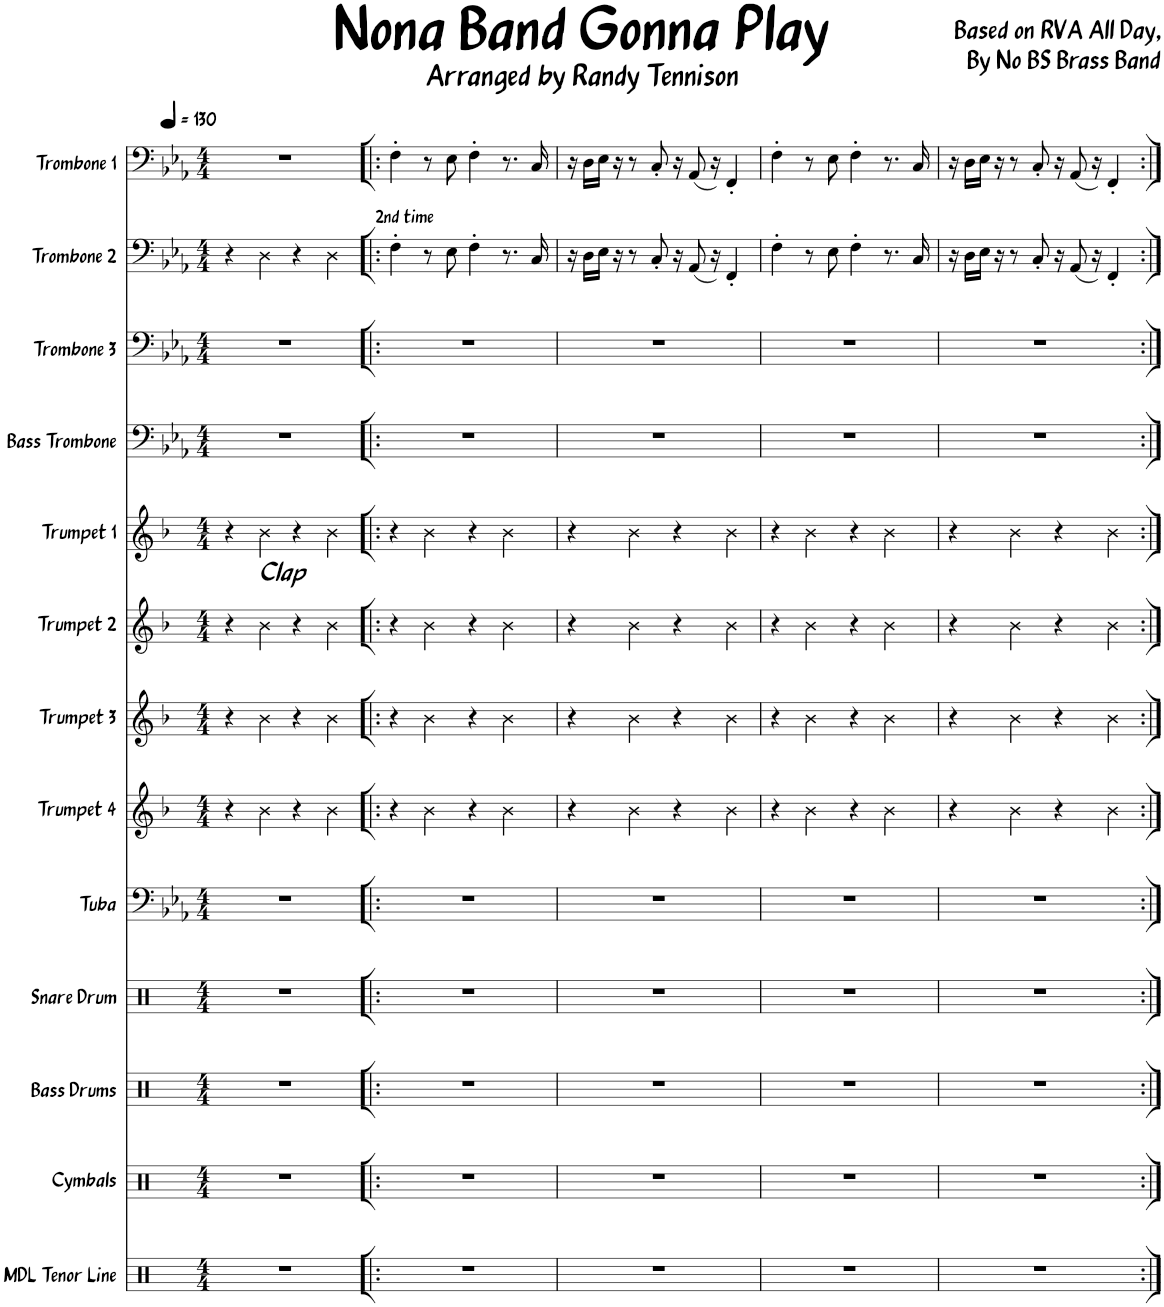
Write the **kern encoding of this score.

**kern	**kern	**kern	**kern	**kern	**kern	**kern	**kern	**kern	**kern	**kern	**kern	**kern
*part13	*part12	*part11	*part10	*part9	*part8	*part7	*part6	*part5	*part4	*part3	*part2	*part1
*staff13	*staff12	*staff11	*staff10	*staff9	*staff8	*staff7	*staff6	*staff5	*staff4	*staff3	*staff2	*staff1
*I"MDL Tenor Line	*I"Cymbals	*I"Bass Drums	*I"Snare Drum	*I"Tuba	*I"Trumpet 4	*I"Trumpet 3	*I"Trumpet 2	*I"Trumpet 1	*I"Bass Trombone	*I"Trombone 3	*I"Trombone 2	*I"Trombone 1
*I'T. L.	*I'Cym.	*I'B.D.	*I'S.D.	*I'Tu.	*I'Tpt. 4	*I'Tpt. 3	*I'Tpt. 2	*I'Tpt. 1	*I'B. Tbn.	*I'Tbn. 3	*I'Tbn. 2	*I'Trb. 1
*clefX	*clefX	*clefX	*clefX	*clefF4	*clefG2	*clefG2	*clefG2	*clefG2	*clefF4	*clefF4	*clefF4	*clefF4
*	*	*	*	*	*Trd1c2	*Trd1c2	*Trd1c2	*Trd1c2	*	*	*	*
*k[]	*k[]	*k[]	*k[]	*k[b-e-a-]	*k[b-]	*k[b-]	*k[b-]	*k[b-]	*k[b-e-a-]	*k[b-e-a-]	*k[b-e-a-]	*k[b-e-a-]
*M4/4	*M4/4	*M4/4	*M4/4	*M4/4	*M4/4	*M4/4	*M4/4	*M4/4	*M4/4	*M4/4	*M4/4	*M4/4
=1	=1	=1	=1	=1	=1	=1	=1	=1	=1	=1	=1	=1
1r	1r	1r	1r	1r	4r	4r	4r	4r	1r	1r	4r	1r
!	!	!	!	!	!	!	!	!LO:TX:b:i:t=Clap	!	!	!	!
!	!	!	!	!	!LO:N:head=solid	!LO:N:head=solid	!LO:N:head=solid	!LO:N:head=solid	!	!	!LO:N:head=solid	!
.	.	.	.	.	4b-\	4b-\	4b-\	4b-\	.	.	4D\	.
.	.	.	.	.	4r	4r	4r	4r	.	.	4r	.
!	!	!	!	!	!	!	!	!	!	!	!LO:TX:a:t=2nd time	!
!	!	!	!	!	!LO:N:head=solid	!LO:N:head=solid	!LO:N:head=solid	!LO:N:head=solid	!	!	!LO:N:head=solid	!
.	.	.	.	.	4b-\	4b-\	4b-\	4b-\	.	.	4D\	.
=2!|:	=2!|:	=2!|:	=2!|:	=2!|:	=2!|:	=2!|:	=2!|:	=2!|:	=2!|:	=2!|:	=2!|:	=2!|:
*	*	*	*	*	*	*	*	*	*	*	*	*MM130
1r	1r	1r	1r	1r	4r	4r	4r	4r	1r	1r	4F'\	4F'\
!	!	!	!	!	!LO:N:head=solid	!LO:N:head=solid	!LO:N:head=solid	!LO:N:head=solid	!	!	!	!
.	.	.	.	.	4b-\	4b-\	4b-\	4b-\	.	.	8r	8r
.	.	.	.	.	.	.	.	.	.	.	8E-\	8E-\
.	.	.	.	.	4r	4r	4r	4r	.	.	4F'\	4F'\
!	!	!	!	!	!LO:N:head=solid	!LO:N:head=solid	!LO:N:head=solid	!LO:N:head=solid	!	!	!	!
.	.	.	.	.	4b-\	4b-\	4b-\	4b-\	.	.	8.r	8.r
.	.	.	.	.	.	.	.	.	.	.	16C/	16C/
=3	=3	=3	=3	=3	=3	=3	=3	=3	=3	=3	=3	=3
1r	1r	1r	1r	1r	4r	4r	4r	4r	1r	1r	16r	16r
.	.	.	.	.	.	.	.	.	.	.	16D\LL	16D\LL
.	.	.	.	.	.	.	.	.	.	.	16E-\JJ	16E-\JJ
.	.	.	.	.	.	.	.	.	.	.	16r	16r
!	!	!	!	!	!LO:N:head=solid	!LO:N:head=solid	!LO:N:head=solid	!LO:N:head=solid	!	!	!	!
.	.	.	.	.	4b-\	4b-\	4b-\	4b-\	.	.	8r	8r
.	.	.	.	.	.	.	.	.	.	.	8C'/	8C'/
.	.	.	.	.	4r	4r	4r	4r	.	.	16r	16r
.	.	.	.	.	.	.	.	.	.	.	(8AA-/	(8AA-/
.	.	.	.	.	.	.	.	.	.	.	16r)	16r)
!	!	!	!	!	!LO:N:head=solid	!LO:N:head=solid	!LO:N:head=solid	!LO:N:head=solid	!	!	!	!
.	.	.	.	.	4b-\	4b-\	4b-\	4b-\	.	.	4FF'/	4FF'/
=4	=4	=4	=4	=4	=4	=4	=4	=4	=4	=4	=4	=4
1r	1r	1r	1r	1r	4r	4r	4r	4r	1r	1r	4F'\	4F'\
!	!	!	!	!	!LO:N:head=solid	!LO:N:head=solid	!LO:N:head=solid	!LO:N:head=solid	!	!	!	!
.	.	.	.	.	4b-\	4b-\	4b-\	4b-\	.	.	8r	8r
.	.	.	.	.	.	.	.	.	.	.	8E-\	8E-\
.	.	.	.	.	4r	4r	4r	4r	.	.	4F'\	4F'\
!	!	!	!	!	!LO:N:head=solid	!LO:N:head=solid	!LO:N:head=solid	!LO:N:head=solid	!	!	!	!
.	.	.	.	.	4b-\	4b-\	4b-\	4b-\	.	.	8.r	8.r
.	.	.	.	.	.	.	.	.	.	.	16C/	16C/
=5	=5	=5	=5	=5	=5	=5	=5	=5	=5	=5	=5	=5
1r	1r	1r	1r	1r	4r	4r	4r	4r	1r	1r	16r	16r
.	.	.	.	.	.	.	.	.	.	.	16D\LL	16D\LL
.	.	.	.	.	.	.	.	.	.	.	16E-\JJ	16E-\JJ
.	.	.	.	.	.	.	.	.	.	.	16r	16r
!	!	!	!	!	!LO:N:head=solid	!LO:N:head=solid	!LO:N:head=solid	!LO:N:head=solid	!	!	!	!
.	.	.	.	.	4b-\	4b-\	4b-\	4b-\	.	.	8r	8r
.	.	.	.	.	.	.	.	.	.	.	8C'/	8C'/
.	.	.	.	.	4r	4r	4r	4r	.	.	16r	16r
.	.	.	.	.	.	.	.	.	.	.	(8AA-/	(8AA-/
.	.	.	.	.	.	.	.	.	.	.	16r)	16r)
!	!	!	!	!	!LO:N:head=solid	!LO:N:head=solid	!LO:N:head=solid	!LO:N:head=solid	!	!	!	!
.	.	.	.	.	4b-\	4b-\	4b-\	4b-\	.	.	4FF'/	4FF'/
=:|!	=:|!	=:|!	=:|!	=:|!	=:|!	=:|!	=:|!	=:|!	=:|!	=:|!	=:|!	=:|!
*-	*-	*-	*-	*-	*-	*-	*-	*-	*-	*-	*-	*-
